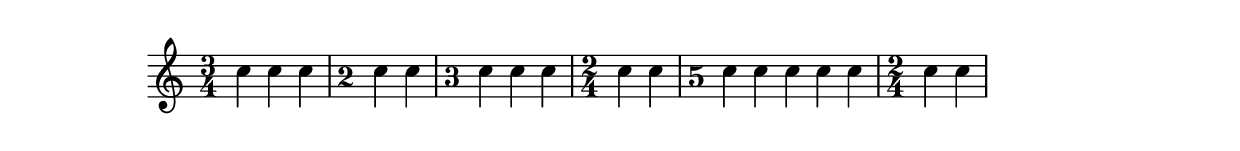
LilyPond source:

%% DO NOT EDIT this file manually; it is automatically
%% generated from LSR http://lsr.dsi.unimi.it
%% Make any changes in LSR itself, or in Documentation/snippets/new/ ,
%% and then run scripts/auxiliar/makelsr.py
%%
%% This file is in the public domain.
\version "2.14.2"

\header {
  lsrtags = "tweaks-and-overrides, rhythms"

%% Translation of GIT committish: b482c3e5b56c3841a88d957e0ca12964bd3e64fa
  texidoces = "

A veces, la indicación de compás no debe imprimir la fracción completa
(p.ej.  7/4), sino sólo el numerador (7 en este caso).  Esto se puede
hacer fácilmente utilizando @code{\\override Staff.TimeSignature
#'style = #'single-digit} para cambiar el estilo
permanentemente. Usando @code{\\revert Staff.TimeSignature #'style},
se puede revertir el cambio.  Para aplicar el estilo de un dígito
único a una sola indicación de compás, utilice la instrucción
@code{\\override} y anteponga la instrucción @code{\\once}.

"
  doctitlees = "Indicación de compás imprimiendo sólo el numerador (en lugar de la fracción)"

%% Translation of GIT committish: d5307870fe0ad47904daba73792c7e17b813737f
  texidocfr = "
La métrique est parfois indiquée non pas par une fraction (par ex. 7/4)
mais simplement par son numérateur (7 dans ce cas).  L'instruction
@code{\\override Staff.TimeSignature #'style = #'single-digit} permet de
déroger au style par défaut de manière permanente -- un @code{\\revert
Staff.TimeSignature #'style} annulera ces modifications.  Lorsque cette
métrique sous la forme d'un seul chiffre ne se présente qu'une seule
fois, il suffit de faire précéder l'instruction @code{\\override} d'un
simple @code{\\once}.

"
  doctitlefr = "Affichage seulement du numérateur d'une métrique (au lieu d'une fraction)"

  texidoc = "
Sometimes, a time signature should not print the whole fraction (e.g.
7/4), but only the numerator (7 in this case). This can be easily done
by using @code{\\override Staff.TimeSignature #'style = #'single-digit}
to change the style permanently. By using @code{\\revert
Staff.TimeSignature #'style}, this setting can be reversed. To apply
the single-digit style to only one time signature, use the
@code{\\override} command and prefix it with a @code{\\once}.

"
  doctitle = "Time signature printing only the numerator as a number (instead of the fraction)"
} % begin verbatim


\relative c'' {
  \time 3/4
  c4 c c
  % Change the style permanently
  \override Staff.TimeSignature #'style = #'single-digit
  \time 2/4
  c4 c
  \time 3/4
  c4 c c
  % Revert to default style:
  \revert Staff.TimeSignature #'style
  \time 2/4
  c4 c
  % single-digit style only for the next time signature
  \once \override Staff.TimeSignature #'style = #'single-digit
  \time 5/4
  c4 c c c c
  \time 2/4
  c4 c
}

